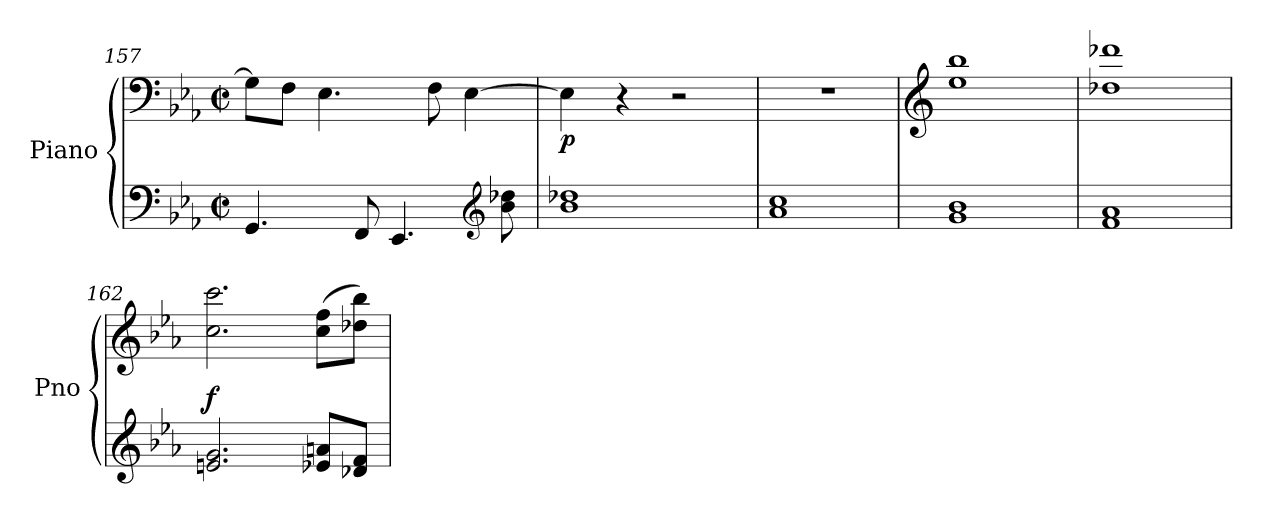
**kern	**kern	**dynam
*part1	*part1	*part1
*staff2	*staff1	*staff1/2
*I"Piano	*	*
*I'Pno	*	*
!!LO:LB:g=z
*clefF4	*clefF4	*
*k[b-e-a-]	*k[b-e-a-]	*
*M4/4	*M4/4	*
*met(c|)	*met(c|)	*
=157	=157	=157
4.GG/	8G\L]	.
.	8F\J	.
.	4.E-\	.
8FF/	.	.
4.EE-/	.	.
.	8F\	.
.	[4E-\	.
*clefG2	*	*
8b-\ 8dd-X\	.	.
!!LO:PB:g=z
=158	=158	=158
!	!	!LO:DY:b
1b- 1dd-X	4E-\]	p
.	4r	.
.	2r	.
=159	=159	=159
1a- 1cc	1r	.
=160	=160	=160
*	*clefG2	*
1g 1b-	1ee- 1bb-	.
=161	=161	=161
1f 1a-	1dd-X 1ddd-X	.
=162	=162	=162
!	!	!LO:DY:a=2
2.en/ 2.g/	2.cc\ 2.ccc\	f
8e-X/ 8an/L	(8cc\ 8ff\L	.
8d-X/ 8f/J	8dd-X\ 8bb-\J)	.
=	=	=
*-	*-	*-
